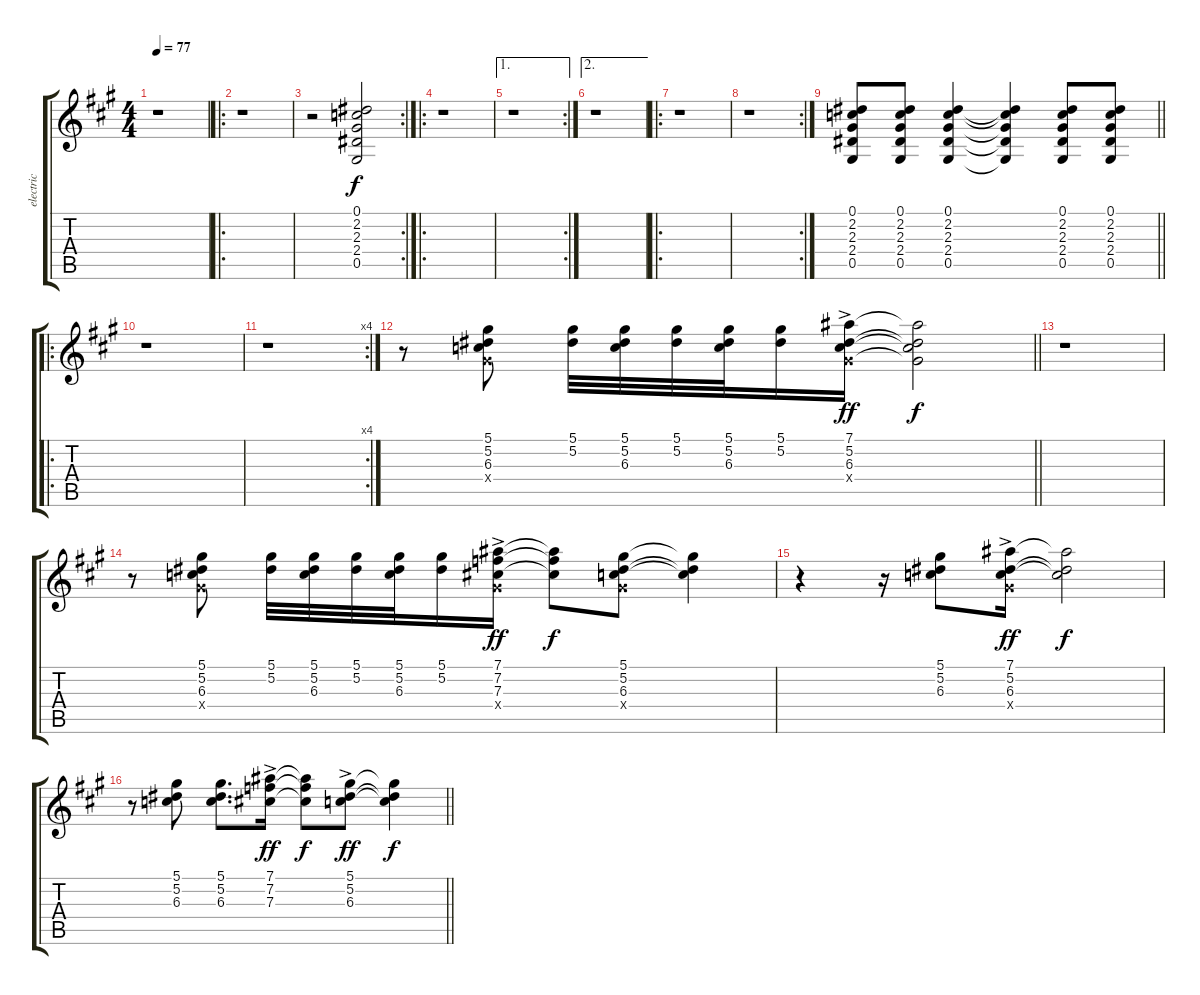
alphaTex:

\track ("electric" "electric") {instrument overdrivenguitar}
\staff {score tabs}
\tuning (Eb4 Bb3 Gb3 Db3 Ab2 Eb2) {hide}
\ts (4 4)
\tempo 77
\clef g2
\ks a
r.1{dy f instrument overdrivenguitar} |
\ro
r.1 |
\rc 2
r.2 (0.1 2.2 2.3 2.4 0.5).2 |
\ro
r.1 |
\ae 1
\rc 2
r.1 |
\ae 2
r.1 |
\ro
r.1 |
\rc 2
r.1 |
\barLineRight lightlight
(0.1 2.2 2.3 2.4 0.5).8 (0.1 2.2 2.3 2.4 0.5).8 (0.1 2.2 2.3 2.4 0.5).4 (0.1{t} 2.2{t} 2.3{t} 2.4{t} 0.5{t}).4 (0.1 2.2 2.3 2.4 0.5).8 (0.1 2.2 2.3 2.4 0.5).8 |
\ro
r.1 |
\rc 4
r.1 |
\barLineRight lightlight
r.8 (5.1 5.2 6.3 7.4{x}).8 (5.1 5.2).32 (5.1 5.2 6.3).32 (5.1 5.2).32 (5.1 5.2 6.3).32 (5.1 5.2).16 (7.1{ac} 5.2{ac} 6.3{ac} 7.4{ac x}).16{dy ff} (7.1{t} 5.2{t} 6.3{t} 7.4{t}).2{dy f} |
r.1 |
r.8 (5.1 5.2 6.3 7.4{x}).8 (5.1 5.2).32 (5.1 5.2 6.3).32 (5.1 5.2).32 (5.1 5.2 6.3).32 (5.1 5.2).16 (7.1{ac} 7.2{ac} 7.3{ac} 7.4{ac x}).16{dy ff} (7.1{t} 7.2{t} 7.3{t}).8{dy f} (5.1 5.2 6.3 7.4{x}).8 (5.1{t} 5.2{t} 6.3{t}).4 |
r.4 r.16 (5.1 5.2 6.3).8 (7.1{ac} 5.2{ac} 6.3{ac} 7.4{ac x}).16{dy ff} (7.1{t} 5.2{t} 6.3{t}).2{dy f} |
\barLineRight lightlight
r.8 (5.1 5.2 6.3).8 (5.1 5.2 6.3).8{d} (7.1{ac} 7.2{ac} 7.3{ac}).16{dy ff} (7.1{t} 7.2{t} 7.3{t}).8{dy f} (5.1{ac} 5.2{ac} 6.3{ac}).8{dy ff} (5.1{t} 5.2{t} 6.3{t}).4{dy f}
